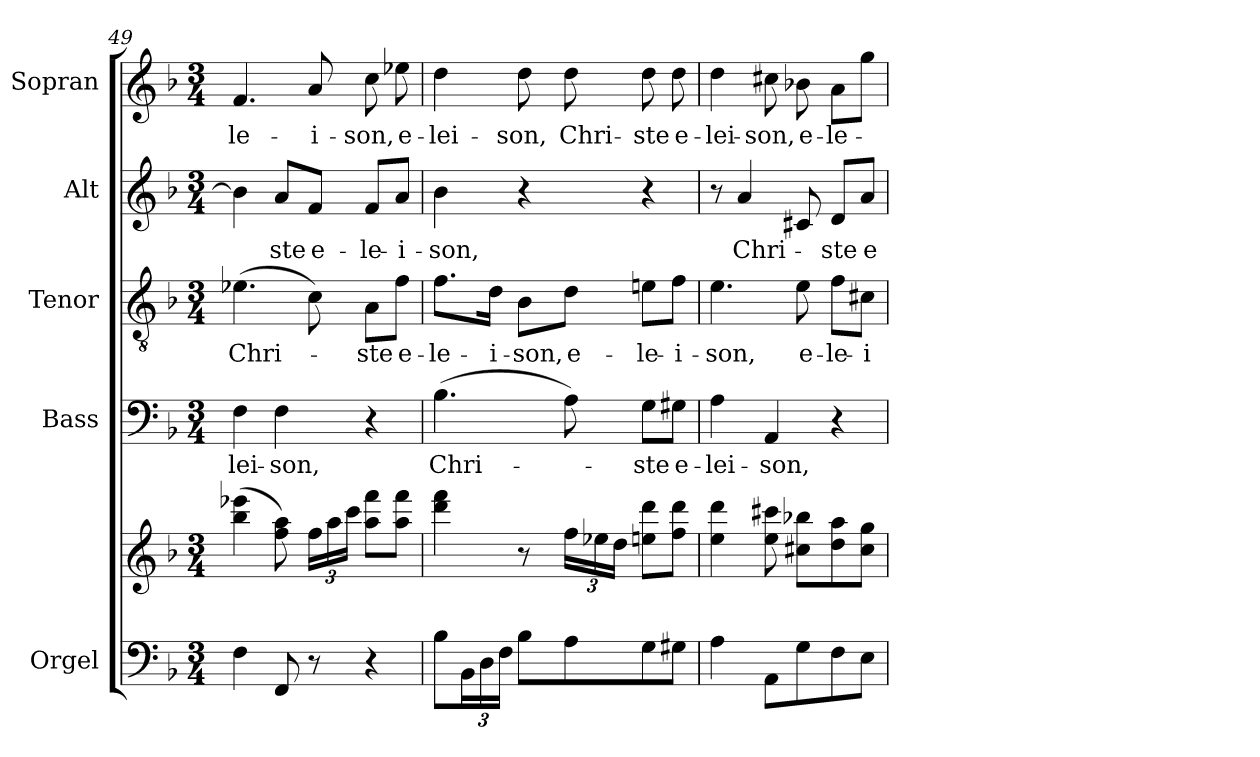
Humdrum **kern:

**kern	**kern	**kern	**text	**kern	**text	**kern	**text	**kern	**text
*part5	*part5	*part4	*part4	*part3	*part3	*part2	*part2	*part1	*part1
*staff6	*staff5	*staff4	*staff4	*staff3	*staff3	*staff2	*staff2	*staff1	*staff1
*I"Orgel	*	*I"Bass	*	*I"Tenor	*	*I"Alt	*	*I"Sopran	*
*I'Org.	*	*I'B.	*	*I'T.	*	*I'A.	*	*I'S.	*
!!LO:LB:g=z
*clefF4	*clefG2	*clefF4	*	*clefGv2	*	*clefG2	*	*clefG2	*
*k[b-]	*k[b-]	*k[b-]	*	*k[b-]	*	*k[b-]	*	*k[b-]	*
*F:	*F:	*F:	*	*F:	*	*F:	*	*F:	*
*M3/4	*M3/4	*M3/4	*	*M3/4	*	*M3/4	*	*M3/4	*
=49	=49	=49	=49	=49	=49	=49	=49	=49	=49
!	!	!	!LO:LY:b	!	!LO:LY:b	!	!	!	!LO:LY:b
4F\	(>4bb-\ 4eee-X\	4F\	-lei-	(>4.e-X\	Chri-	4b-\]	.	4.f/	-le-
!	!	!	!LO:LY:b	!	!	!	!LO:LY:b	!	!
8FF/	8ff\ 8aa\)	4F\	-son,	.	.	8a/L	-ste	.	.
!	!	!	!	!	!	!	!LO:LY:b	!	!LO:LY:b
8r	24ff\LL	.	.	8c\)	.	8f/J	e-	8a/	-i-
.	24aa\	.	.	.	.	.	.	.	.
.	24ccc\JJ	.	.	.	.	.	.	.	.
!	!	!	!	!	!LO:LY:b	!	!LO:LY:b	!	!LO:LY:b
4r	8aa\ 8fff\L	4r	.	8A\L	-ste	8f/L	-le-	8cc\	-son,
!	!	!	!	!	!LO:LY:b	!	!LO:LY:b	!	!LO:LY:b
.	8aa\ 8fff\J	.	.	8f\J	e-	8a/J	-i-	8ee-X\	e-
=50	=50	=50	=50	=50	=50	=50	=50	=50	=50
!	!	!	!LO:LY:b	!	!LO:LY:b	!	!LO:LY:b	!	!LO:LY:b
8B-\L	4ddd\ 4fff\	(>4.B-\	Chri-	8.f\L	-le-	4b-\	-son,	4dd\	-lei-
24BB-\L	.	.	.	.	.	.	.	.	.
24D\	.	.	.	.	.	.	.	.	.
!	!	!	!	!	!LO:LY:b	!	!	!	!
.	.	.	.	16d\Jk	-i-	.	.	.	.
24F\JJ	.	.	.	.	.	.	.	.	.
!	!	!	!	!	!LO:LY:b	!	!	!	!LO:LY:b
8B-\L	8r	.	.	8B-\L	-son,	4r	.	8dd\	-son,
!	!	!	!	!	!LO:LY:b	!	!	!	!LO:LY:b
8A\	24ff\LL	8A\)	.	8d\J	e-	.	.	8dd\	Chri-
.	24ee-X\	.	.	.	.	.	.	.	.
.	24dd\JJ	.	.	.	.	.	.	.	.
!	!	!	!LO:LY:b	!	!LO:LY:b	!	!	!	!LO:LY:b
8G\	8een\ 8ddd\L	8G\L	-ste	8en\L	-le-	4r	.	8dd\	-ste
!	!	!	!LO:LY:b	!	!LO:LY:b	!	!	!	!LO:LY:b
8G#X\J	8ff\ 8ddd\J	8G#X\J	e-	8f\J	-i-	.	.	8dd\	e-
=51	=51	=51	=51	=51	=51	=51	=51	=51	=51
!	!	!	!LO:LY:b	!	!LO:LY:b	!	!	!	!LO:LY:b
4A\	4ee\ 4ddd\	4A\	-lei-	4.e\	-son,	8r	.	4dd\	-lei-
!	!	!	!	!	!	!	!LO:LY:b	!	!
.	.	.	.	.	.	4a/	Chri-	.	.
!	!	!	!LO:LY:b	!	!	!	!	!	!LO:LY:b
8AA\L	8ee\ 8ccc#X\	4AA/	-son,	.	.	.	.	8cc#X\	-son,
!	!	!	!	!	!LO:LY:b	!	!	!	!LO:LY:b
8G\	8cc#X\ 8bb-X\L	.	.	8e\	e-	8c#X/	.	8b-X\	e-
!	!	!	!	!	!LO:LY:b	!	!LO:LY:b	!	!LO:LY:b
8F\	8dd\ 8aa\	4r	.	8f\L	-le-	8d/L	-ste	8a\L	-le-
!	!	!	!	!	!LO:LY:b	!	!LO:LY:b	!	!
8E\J	8cc#\ 8gg\J	.	.	8c#X\J	-i-	8a/J	e-	8gg\J	.
=	=	=	=	=	=	=	=	=	=
*-	*-	*-	*-	*-	*-	*-	*-	*-	*-
